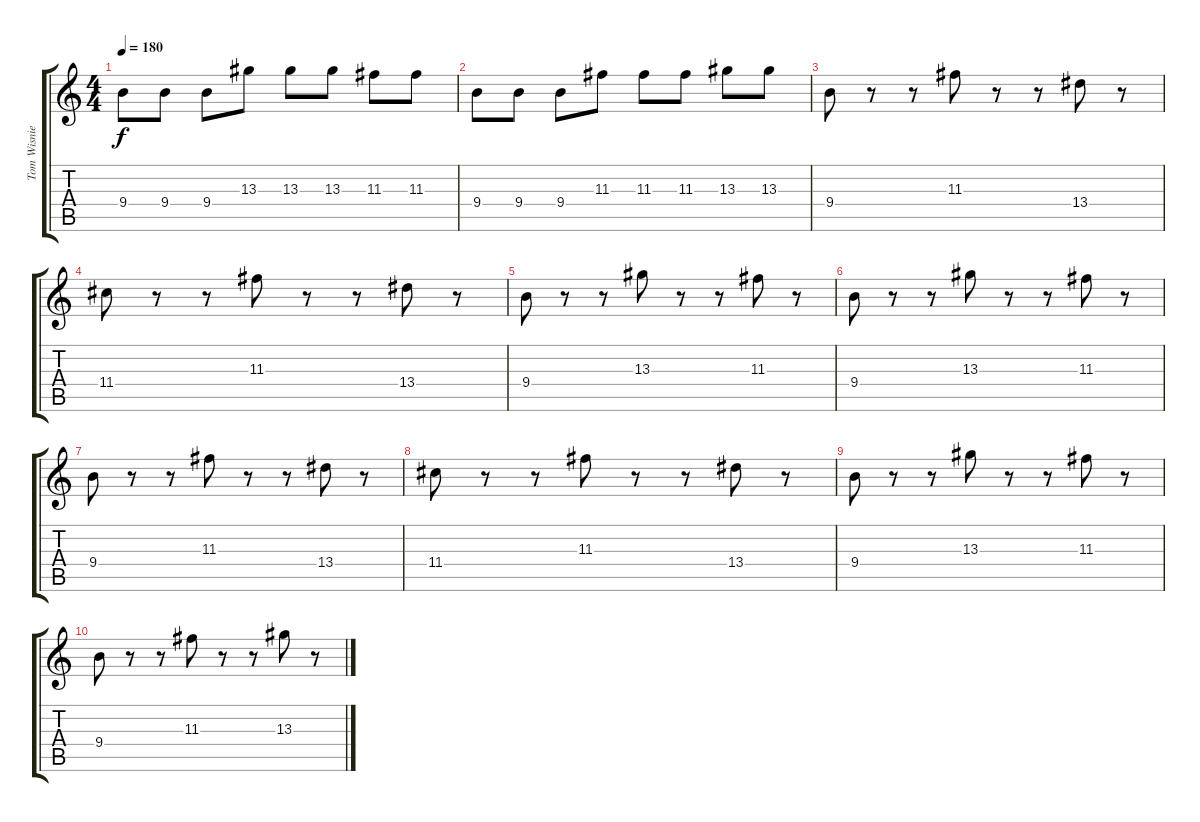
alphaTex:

\track ("Tom Wisniewski [Guitar 1]" "Tom Wisnie") {instrument overdrivenguitar}
\staff {score tabs}
\tuning (E4 B3 G3 D3 A2 E2) {hide}
\ts (4 4)
\tempo 180
\clef g2
\ks c
9.4.8{dy f} 9.4.8 9.4.8 13.3.8 13.3.8 13.3.8 11.3.8 11.3.8 |
9.4.8 9.4.8 9.4.8 11.3.8 11.3.8 11.3.8 13.3.8 13.3.8 |
9.4.8{volume 13} r.8 r.8 11.3.8 r.8 r.8 13.4.8 r.8 |
11.4.8 r.8 r.8 11.3.8 r.8 r.8 13.4.8 r.8 |
9.4.8 r.8 r.8 13.3.8 r.8 r.8 11.3.8 r.8 |
9.4.8 r.8 r.8 13.3.8 r.8 r.8 11.3.8 r.8 |
9.4.8 r.8 r.8 11.3.8 r.8 r.8 13.4.8 r.8 |
11.4.8 r.8 r.8 11.3.8 r.8 r.8 13.4.8 r.8 |
9.4.8 r.8 r.8 13.3.8 r.8 r.8 11.3.8 r.8 |
9.4.8 r.8 r.8 11.3.8 r.8 r.8 13.3.8 r.8
